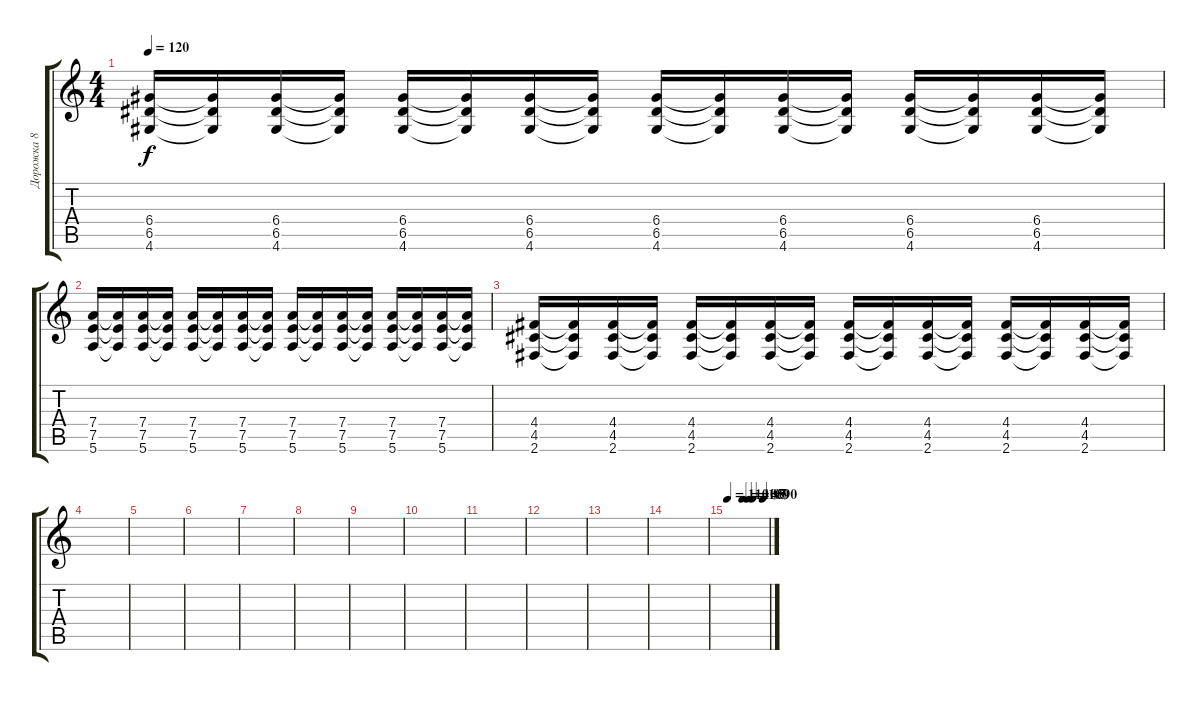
\track ("Дорожка 8" "Дорожка 8") {instrument overdrivenguitar}
\staff {score tabs}
\tuning (E4 B3 G3 D3 A2 E2) {hide}
\ts (4 4)
\tempo 120
\clef g2
\ks c
(6.4 6.5 4.6).16{dy f} (6.4{t} 6.5{t} 4.6{t}).16 (6.4 6.5 4.6).16 (6.4{t} 6.5{t} 4.6{t}).16 (6.4 6.5 4.6).16 (6.4{t} 6.5{t} 4.6{t}).16 (6.4 6.5 4.6).16 (6.4{t} 6.5{t} 4.6{t}).16 (6.4 6.5 4.6).16 (6.4{t} 6.5{t} 4.6{t}).16 (6.4 6.5 4.6).16 (6.4{t} 6.5{t} 4.6{t}).16 (6.4 6.5 4.6).16 (6.4{t} 6.5{t} 4.6{t}).16 (6.4 6.5 4.6).16 (6.4{t} 6.5{t} 4.6{t}).16 |
(7.4 7.5 5.6).16 (7.4{t} 7.5{t} 5.6{t}).16 (7.4 7.5 5.6).16 (7.4{t} 7.5{t} 5.6{t}).16 (7.4 7.5 5.6).16 (7.4{t} 7.5{t} 5.6{t}).16 (7.4 7.5 5.6).16 (7.4{t} 7.5{t} 5.6{t}).16 (7.4 7.5 5.6).16 (7.4{t} 7.5{t} 5.6{t}).16 (7.4 7.5 5.6).16 (7.4{t} 7.5{t} 5.6{t}).16 (7.4 7.5 5.6).16 (7.4{t} 7.5{t} 5.6{t}).16 (7.4 7.5 5.6).16 (7.4{t} 7.5{t} 5.6{t}).16 |
(4.4 4.5 2.6).16 (4.4{t} 4.5{t} 2.6{t}).16 (4.4 4.5 2.6).16 (4.4{t} 4.5{t} 2.6{t}).16 (4.4 4.5 2.6).16 (4.4{t} 4.5{t} 2.6{t}).16 (4.4 4.5 2.6).16 (4.4{t} 4.5{t} 2.6{t}).16 (4.4 4.5 2.6).16 (4.4{t} 4.5{t} 2.6{t}).16 (4.4 4.5 2.6).16 (4.4{t} 4.5{t} 2.6{t}).16 (4.4 4.5 2.6).16 (4.4{t} 4.5{t} 2.6{t}).16 (4.4 4.5 2.6).16 (4.4{t} 4.5{t} 2.6{t}).16 |
|
|
|
|
|
|
|
|
|
|
|
\tempo 110
\tempo (105 0.375)
\tempo (100 0.5)
\tempo (95 0.625)
\tempo (90 0.875)
